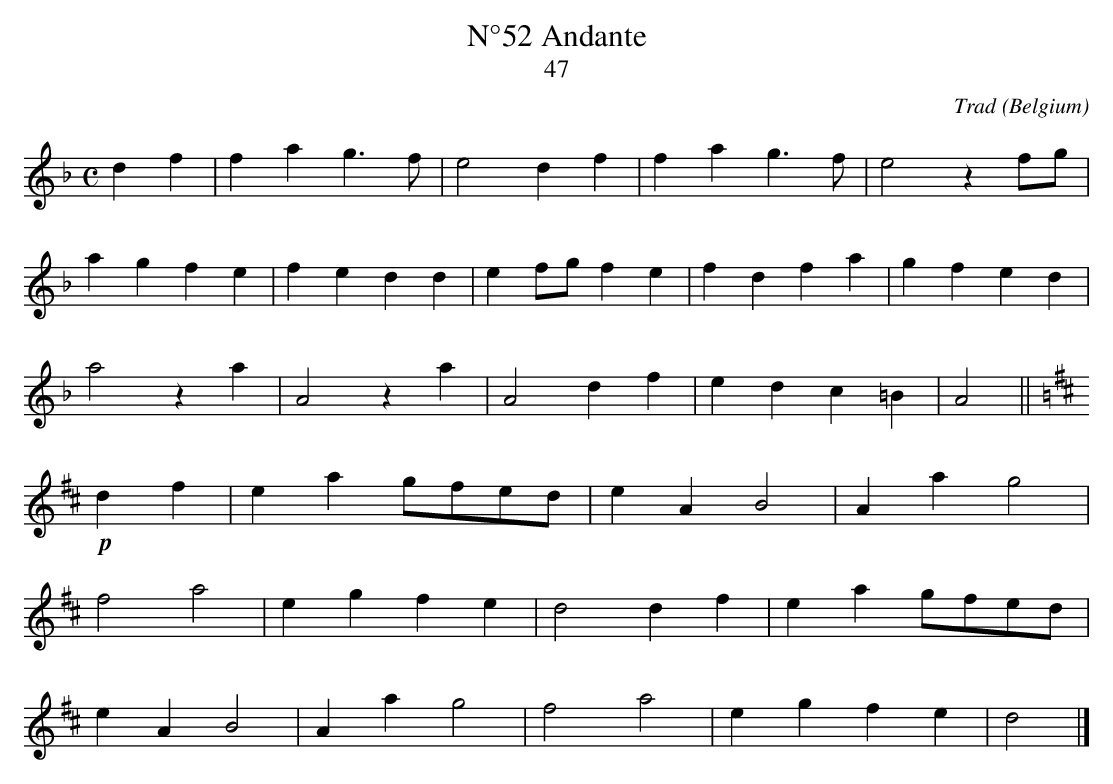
X:1
T:N°52 Andante
T:47
C:Trad
O:Belgium
M:C
L:1/8
K:Fmaj
d2f2|f2a2 g3f|e4 d2f2|f2a2 g3f|e4 z2fg|
a2g2 f2e2|f2e2 d2d2|e2fg f2e2|f2d2 f2a2|g2f2 e2d2|
a4 z2a2|A4 z2a2|A4 d2f2|e2d2 c2=B2|A4||
K:Dmaj
!p!d2f2|e2a2 gfed|e2A2 B4|A2a2 g4|
f4 a4|e2g2 f2e2|d4 d2f2|e2a2 gfed|
e2A2 B4|A2a2 g4|f4a4|e2g2 f2e2|d4|]
